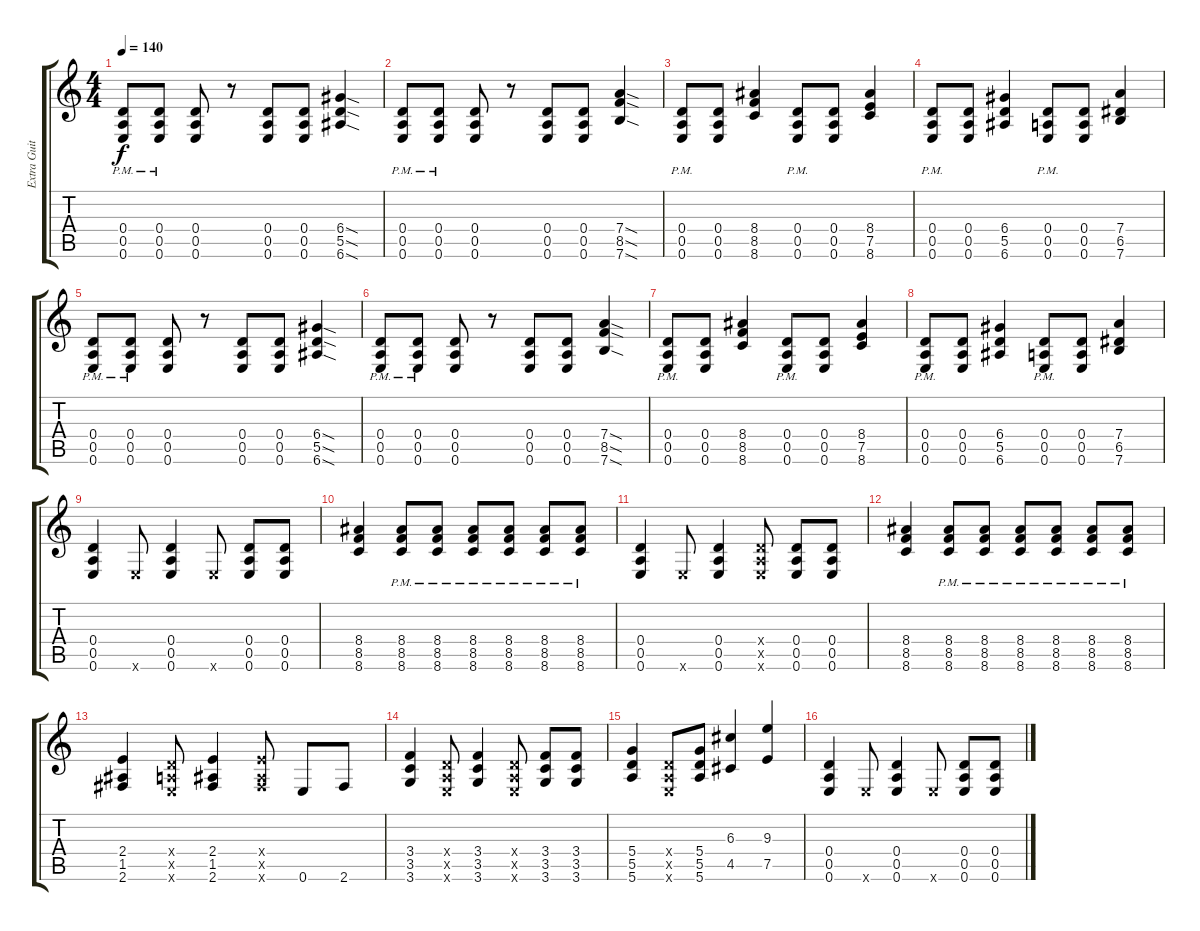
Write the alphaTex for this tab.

\track ("Extra Guitar" "Extra Guit") {instrument distortionguitar}
\staff {score tabs}
\tuning (E4 B3 G3 D3 A2 E2) {hide}
\ts (4 4)
\tempo 140
\clef g2
\ks c
(0.4{pm} 0.5{pm} 0.6{pm}).8{dy f} (0.4{pm} 0.5{pm} 0.6{pm}).8 (0.4 0.5 0.6).8 r.8 (0.4 0.5 0.6).8 (0.4 0.5 0.6).8 (6.4{sod} 5.5{sod} 6.6{sod}).4 |
(0.4{pm} 0.5{pm} 0.6{pm}).8 (0.4{pm} 0.5{pm} 0.6{pm}).8 (0.4 0.5 0.6).8 r.8 (0.4 0.5 0.6).8 (0.4 0.5 0.6).8 (7.4{sod} 8.5{sod} 7.6{sod}).4 |
(0.4{pm} 0.5{pm} 0.6{pm}).8 (0.4 0.5 0.6).8 (8.4 8.5 8.6).4 (0.4{pm} 0.5{pm} 0.6{pm}).8 (0.4 0.5 0.6).8 (8.4 7.5 8.6).4 |
(0.4{pm} 0.5{pm} 0.6{pm}).8 (0.4 0.5 0.6).8 (6.4 5.5 6.6).4 (0.4{pm} 0.5{pm} 0.6{pm}).8 (0.4 0.5 0.6).8 (7.4 6.5 7.6).4 |
(0.4{pm} 0.5{pm} 0.6{pm}).8 (0.4{pm} 0.5{pm} 0.6{pm}).8 (0.4 0.5 0.6).8 r.8 (0.4 0.5 0.6).8 (0.4 0.5 0.6).8 (6.4{sod} 5.5{sod} 6.6{sod}).4 |
(0.4{pm} 0.5{pm} 0.6{pm}).8 (0.4{pm} 0.5{pm} 0.6{pm}).8 (0.4 0.5 0.6).8 r.8 (0.4 0.5 0.6).8 (0.4 0.5 0.6).8 (7.4{sod} 8.5{sod} 7.6{sod}).4 |
(0.4{pm} 0.5{pm} 0.6{pm}).8 (0.4 0.5 0.6).8 (8.4 8.5 8.6).4 (0.4{pm} 0.5{pm} 0.6{pm}).8 (0.4 0.5 0.6).8 (8.4 7.5 8.6).4 |
(0.4{pm} 0.5{pm} 0.6{pm}).8 (0.4 0.5 0.6).8 (6.4 5.5 6.6).4 (0.4{pm} 0.5{pm} 0.6{pm}).8 (0.4 0.5 0.6).8 (7.4 6.5 7.6).4 |
(0.4 0.5 0.6).4 0.6{x}.8 (0.4 0.5 0.6).4 0.6{x}.8 (0.4 0.5 0.6).8 (0.4 0.5 0.6).8 |
(8.4 8.5 8.6).4 (8.4{pm} 8.5{pm} 8.6{pm}).8 (8.4{pm} 8.5{pm} 8.6{pm}).8 (8.4{pm} 8.5{pm} 8.6{pm}).8 (8.4{pm} 8.5{pm} 8.6{pm}).8 (8.4{pm} 8.5{pm} 8.6{pm}).8 (8.4{pm} 8.5{pm} 8.6{pm}).8 |
(0.4 0.5 0.6).4 0.6{x}.8 (0.4 0.5 0.6).4 (0.4{x} 0.5{x} 0.6{x}).8 (0.4 0.5 0.6).8 (0.4 0.5 0.6).8 |
(8.4 8.5 8.6).4 (8.4{pm} 8.5{pm} 8.6{pm}).8 (8.4{pm} 8.5{pm} 8.6{pm}).8 (8.4{pm} 8.5{pm} 8.6{pm}).8 (8.4{pm} 8.5{pm} 8.6{pm}).8 (8.4{pm} 8.5{pm} 8.6{pm}).8 (8.4{pm} 8.5{pm} 8.6{pm}).8 |
(2.4 1.5 2.6).4 (0.4{x} 0.5{x} 0.6{x}).8 (2.4 1.5 2.6).4 (2.4{x} 1.5{x} 2.6{x}).8 0.6.8 2.6.8 |
(3.4 3.5 3.6).4 (0.4{x} 0.5{x} 0.6{x}).8 (3.4 3.5 3.6).4 (0.4{x} 0.5{x} 0.6{x}).8 (3.4 3.5 3.6).8 (3.4 3.5 3.6).8 |
(5.4 5.5 5.6).4 (0.4{x} 0.5{x} 0.6{x}).8 (5.4 5.5 5.6).8 (6.3 4.5).4 (9.3 7.5).4 |
(0.4 0.5 0.6).4 0.6{x}.8 (0.4 0.5 0.6).4 0.6{x}.8 (0.4 0.5 0.6).8 (0.4 0.5 0.6).8
